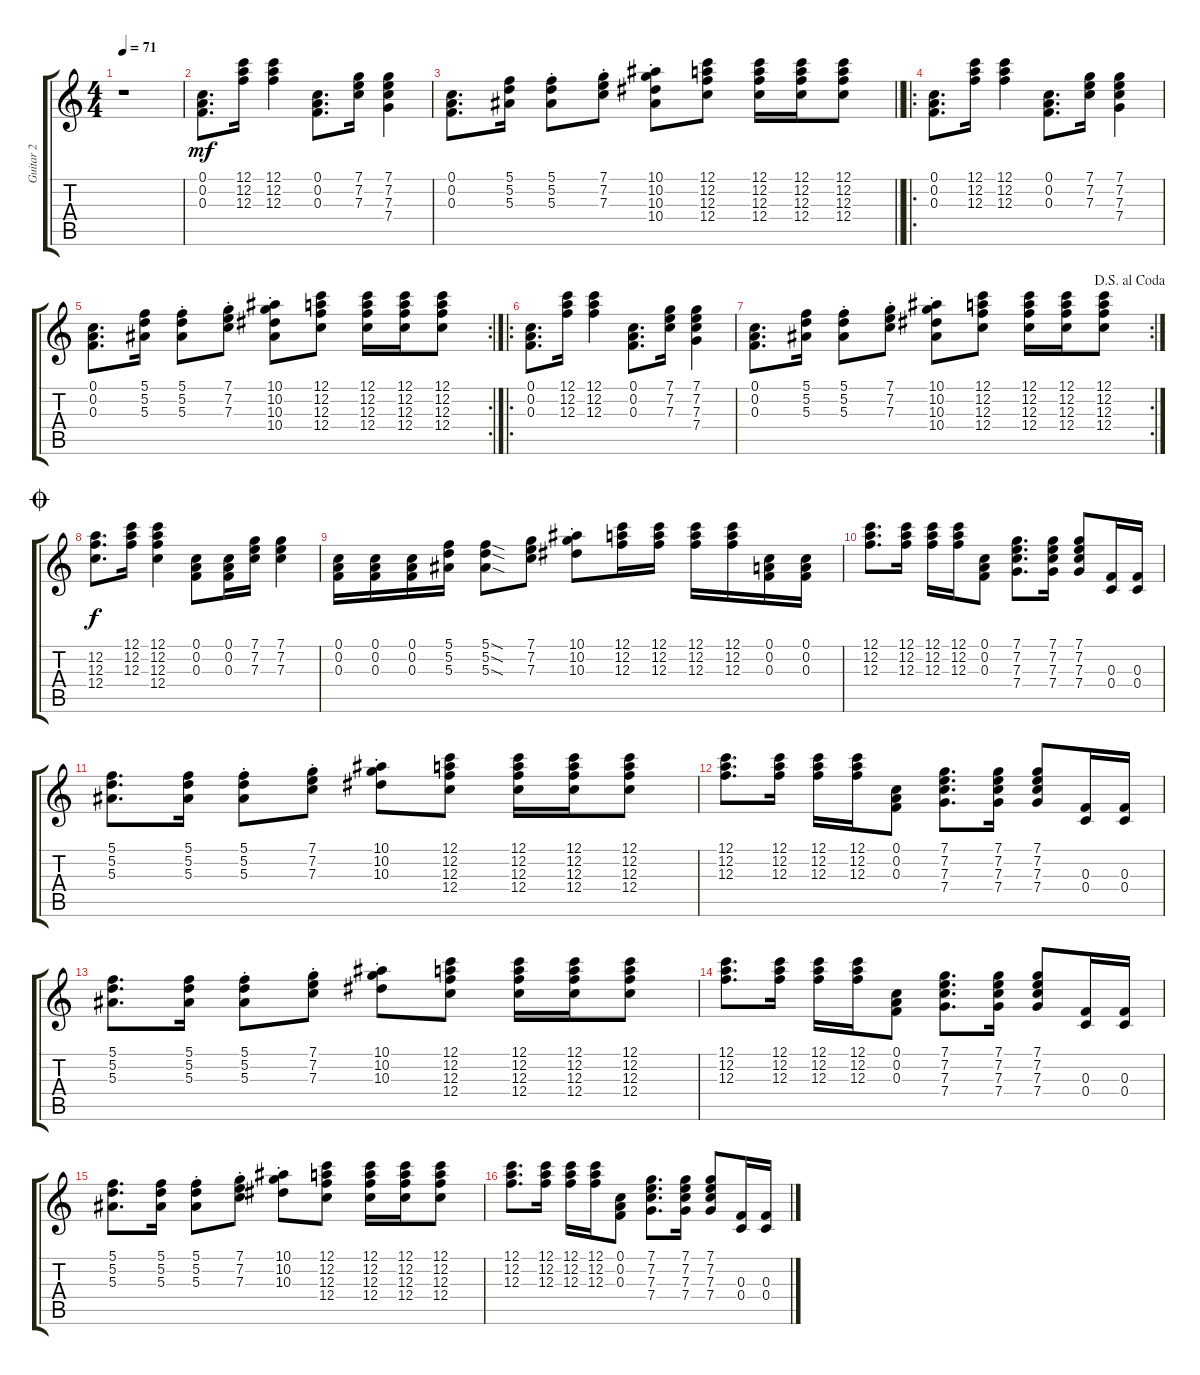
\track ("Guitar 2" "Guitar 2") {instrument distortionguitar}
\staff {score tabs}
\tuning (C4 A3 F3 C3 F2 C2) {hide}
\ts (4 4)
\tempo 71
\clef g2
\ks c
r.1{dy mf} |
(0.1 0.2 0.3).8{d volume 16 balance 11 instrument electricguitarclean} (12.1 12.2 12.3).16 (12.1 12.2 12.3).4 (0.1 0.2 0.3).8{d} (7.1 7.2 7.3).16 (7.1 7.2 7.3 7.4).4 |
\barLineRight lightlight
(0.1 0.2 0.3).8{d} (5.1 5.2 5.3).16 (5.1{st} 5.2{st} 5.3{st}).8 (7.1{st} 7.2{st} 7.3{st}).8 (10.1{st} 10.2{st} 10.3{st} 10.4{st}).8 (12.1 12.2 12.3 12.4).8 (12.1 12.2 12.3 12.4).16 (12.1 12.2 12.3 12.4).16 (12.1 12.2 12.3 12.4).8 |
\ro
(0.1 0.2 0.3).8{d} (12.1 12.2 12.3).16 (12.1 12.2 12.3).4 (0.1 0.2 0.3).8{d} (7.1 7.2 7.3).16 (7.1 7.2 7.3 7.4).4 |
\rc 2
(0.1 0.2 0.3).8{d} (5.1 5.2 5.3).16 (5.1{st} 5.2{st} 5.3{st}).8 (7.1{st} 7.2{st} 7.3{st}).8 (10.1{st} 10.2{st} 10.3{st} 10.4{st}).8 (12.1 12.2 12.3 12.4).8 (12.1 12.2 12.3 12.4).16 (12.1 12.2 12.3 12.4).16 (12.1 12.2 12.3 12.4).8 |
\ro
(0.1 0.2 0.3).8{d} (12.1 12.2 12.3).16 (12.1 12.2 12.3).4 (0.1 0.2 0.3).8{d} (7.1 7.2 7.3).16 (7.1 7.2 7.3 7.4).4 |
\rc 2
\jump dalsegnoalcoda
(0.1 0.2 0.3).8{d} (5.1 5.2 5.3).16 (5.1{st} 5.2{st} 5.3{st}).8 (7.1{st} 7.2{st} 7.3{st}).8 (10.1{st} 10.2{st} 10.3{st} 10.4{st}).8 (12.1 12.2 12.3 12.4).8 (12.1 12.2 12.3 12.4).16 (12.1 12.2 12.3 12.4).16 (12.1 12.2 12.3 12.4).8 |
\jump coda
(12.2 12.3 12.4).8{d dy f volume 16 balance 11 instrument electricguitarclean} (12.1 12.2 12.3).16 (12.1 12.2 12.3 12.4).4 (0.1 0.2 0.3).8 (0.1 0.2 0.3).16 (7.1 7.2 7.3).16 (7.1 7.2 7.3).4 |
(0.1 0.2 0.3).16 (0.1 0.2 0.3).16 (0.1 0.2 0.3).16 (5.1 5.2 5.3).16 (5.1{sod} 5.2{sod} 5.3{sod}).8 (7.1 7.2 7.3).8 (10.1{st} 10.2{st} 10.3{st}).8 (12.1 12.2 12.3).16 (12.1 12.2 12.3).16 (12.1 12.2 12.3).16 (12.1 12.2 12.3).16 (0.1 0.2 0.3).16 (0.1 0.2 0.3).16 |
(12.1 12.2 12.3).8{d} (12.1 12.2 12.3).16 (12.1 12.2 12.3).16 (12.1 12.2 12.3).16 (0.1 0.2 0.3).8 (7.1 7.2 7.3 7.4).8{d} (7.1 7.2 7.3 7.4).16 (7.1 7.2 7.3 7.4).8 (0.3 0.4).16 (0.3 0.4).16 |
(5.1 5.2 5.3).8{d} (5.1 5.2 5.3).16 (5.1{st} 5.2{st} 5.3{st}).8 (7.1{st} 7.2{st} 7.3{st}).8 (10.1{st} 10.2{st} 10.3{st}).8 (12.1 12.2 12.3 12.4).8 (12.1 12.2 12.3 12.4).16 (12.1 12.2 12.3 12.4).16 (12.1 12.2 12.3 12.4).8 |
(12.1 12.2 12.3).8{d} (12.1 12.2 12.3).16 (12.1 12.2 12.3).16 (12.1 12.2 12.3).16 (0.1 0.2 0.3).8 (7.1 7.2 7.3 7.4).8{d} (7.1 7.2 7.3 7.4).16 (7.1 7.2 7.3 7.4).8 (0.3 0.4).16 (0.3 0.4).16 |
(5.1 5.2 5.3).8{d} (5.1 5.2 5.3).16 (5.1{st} 5.2{st} 5.3{st}).8 (7.1{st} 7.2{st} 7.3{st}).8 (10.1{st} 10.2{st} 10.3{st}).8 (12.1 12.2 12.3 12.4).8 (12.1 12.2 12.3 12.4).16 (12.1 12.2 12.3 12.4).16 (12.1 12.2 12.3 12.4).8 |
(12.1 12.2 12.3).8{d} (12.1 12.2 12.3).16 (12.1 12.2 12.3).16 (12.1 12.2 12.3).16 (0.1 0.2 0.3).8 (7.1 7.2 7.3 7.4).8{d} (7.1 7.2 7.3 7.4).16 (7.1 7.2 7.3 7.4).8 (0.3 0.4).16 (0.3 0.4).16 |
(5.1 5.2 5.3).8{d} (5.1 5.2 5.3).16 (5.1{st} 5.2{st} 5.3{st}).8 (7.1{st} 7.2{st} 7.3{st}).8 (10.1{st} 10.2{st} 10.3{st}).8 (12.1 12.2 12.3 12.4).8 (12.1 12.2 12.3 12.4).16 (12.1 12.2 12.3 12.4).16 (12.1 12.2 12.3 12.4).8 |
(12.1 12.2 12.3).8{d} (12.1 12.2 12.3).16 (12.1 12.2 12.3).16 (12.1 12.2 12.3).16 (0.1 0.2 0.3).8 (7.1 7.2 7.3 7.4).8{d} (7.1 7.2 7.3 7.4).16 (7.1 7.2 7.3 7.4).8 (0.3 0.4).16 (0.3 0.4).16
